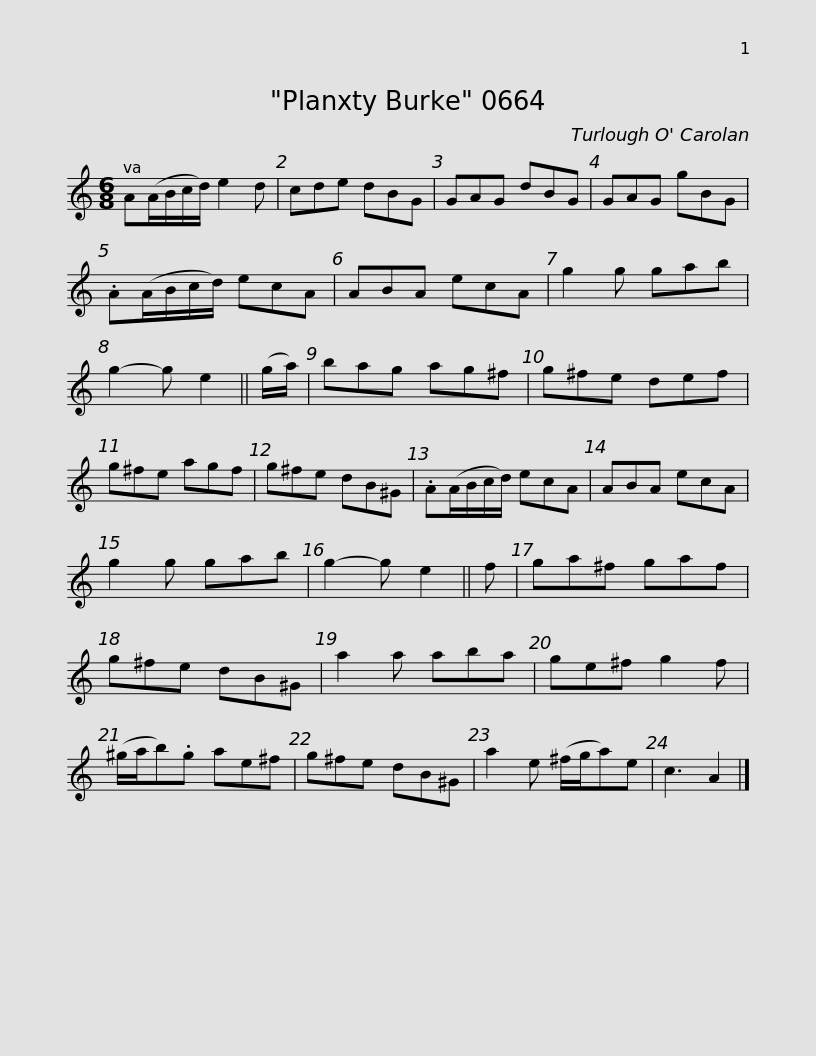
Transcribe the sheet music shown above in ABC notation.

X:1
L:1/8
M:6/8
I:linebreak $
K:C
V:1 treble
V:1
 A(A/B/c/d/) e2 d | cde dBG | GAG dBG | GAG gBG | .A(A/B/c/d/) ecA | %5
 ABA ecA | g2 g gab |$ g2- g e2 || (g/a/) | bag ag^f | %10
 g^fe def | g^fe agf | g^fe dB^G | .A(A/B/c/d/) ecA |$ ABA ecA | %15
 g2 g gab | g2- g e2 || f | ga^f gaf | g^fe dB^G | %20
 a2 a aba | ge^f g2 f |$ (^g/a/b).g ae^f | g^fe dB^G | a2 e (^f/g/a)e | %25
 c3 A2 |] %26
